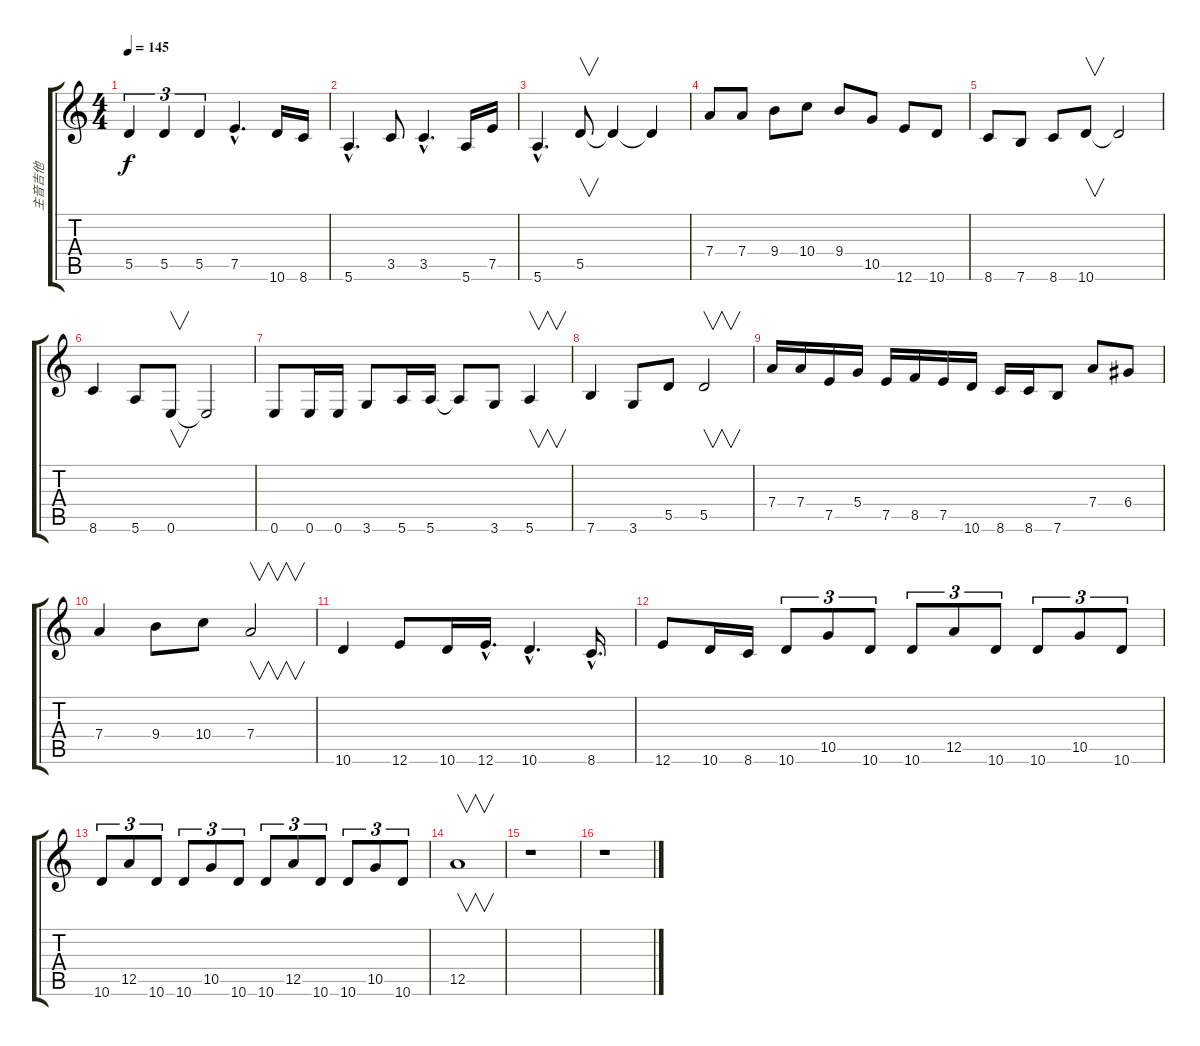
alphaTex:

\track ("主音吉他" "主音吉他") {instrument distortionguitar}
\staff {score tabs}
\tuning (E4 B3 G3 D3 A2 E2) {hide}
\ts (4 4)
\tempo 145
\clef g2
\ks c
5.5.4{tu (3 2) dy f} 5.5.4{tu (3 2)} 5.5.4{tu (3 2)} 7.5{hac}.4{d} 10.6.16 8.6.16 |
5.6{hac}.4{d} 3.5.8 3.5{hac}.4{d} 5.6.16 7.5.16 |
5.6{hac}.4{d} 5.5.8{v} 5.5{t}.4 5.5{t}.4 |
7.4.8 7.4.8 9.4.8 10.4.8 9.4.8 10.5.8 12.6.8 10.6.8 |
8.6.8 7.6.8 8.6.8 10.6.8{v} 10.6{t}.2 |
8.6.4 5.6.8 0.6.8{v} 0.6{t}.2 |
0.6.8 0.6.16 0.6.16 3.6.8 5.6.16 5.6.16 5.6{t}.8 3.6.8 5.6.4{v} |
7.6.4 3.6.8 5.5.8 5.5.2{v} |
7.4.16 7.4.16 7.5.16 5.4.16 7.5.16 8.5.16 7.5.16 10.6.16 8.6.16 8.6.16 7.6.8 7.4.8 6.4.8 |
7.4.4 9.4.8 10.4.8 7.4.2{v} |
10.6.4 12.6.8 10.6.16 12.6{hac}.16{d} 10.6{hac}.4{d} 8.6{hac}.16{d} |
12.6.8 10.6.16 8.6.16 10.6.8{tu (3 2)} 10.5.8{tu (3 2)} 10.6.8{tu (3 2)} 10.6.8{tu (3 2)} 12.5.8{tu (3 2)} 10.6.8{tu (3 2)} 10.6.8{tu (3 2)} 10.5.8{tu (3 2)} 10.6.8{tu (3 2)} |
10.6.8{tu (3 2)} 12.5.8{tu (3 2)} 10.6.8{tu (3 2)} 10.6.8{tu (3 2)} 10.5.8{tu (3 2)} 10.6.8{tu (3 2)} 10.6.8{tu (3 2)} 12.5.8{tu (3 2)} 10.6.8{tu (3 2)} 10.6.8{tu (3 2)} 10.5.8{tu (3 2)} 10.6.8{tu (3 2)} |
12.5.1{v} |
r.1 |
r.1
